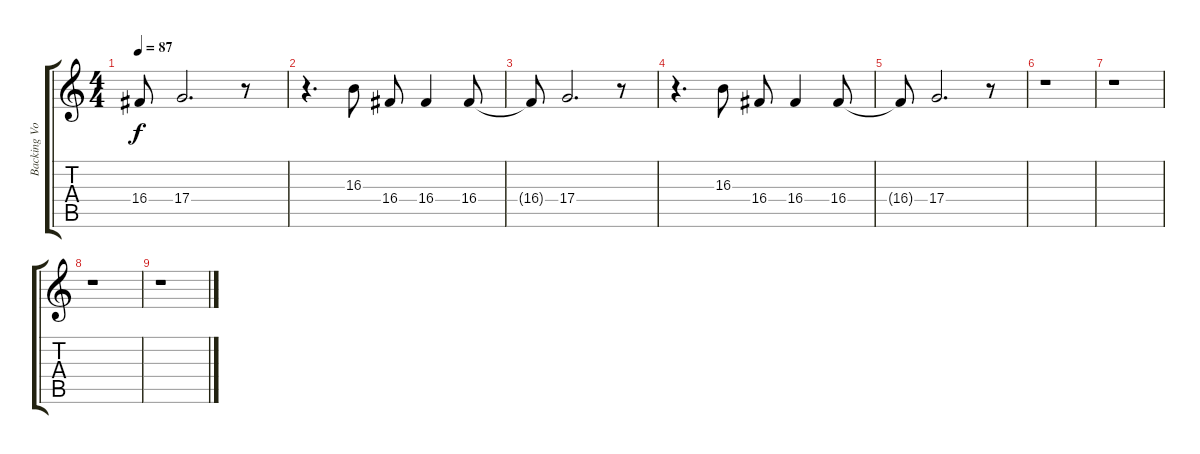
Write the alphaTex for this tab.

\track ("Backing Vocals No.1" "Backing Vo") {instrument lead6voice}
\staff {score tabs}
\tuning (E4 B3 G3 D3 A2 E2) {hide}
\ts (4 4)
\tempo 87
\clef g2
\ks c
16.4{t}.8{dy f} 17.4.2{d} r.8 |
r.4{d} 16.3.8 16.4.8 16.4.4 16.4.8 |
16.4{t}.8 17.4.2{d} r.8 |
r.4{d} 16.3.8 16.4.8 16.4.4 16.4.8 |
16.4{t}.8 17.4.2{d} r.8 |
r.1 |
r.1 |
r.1 |
r.1
